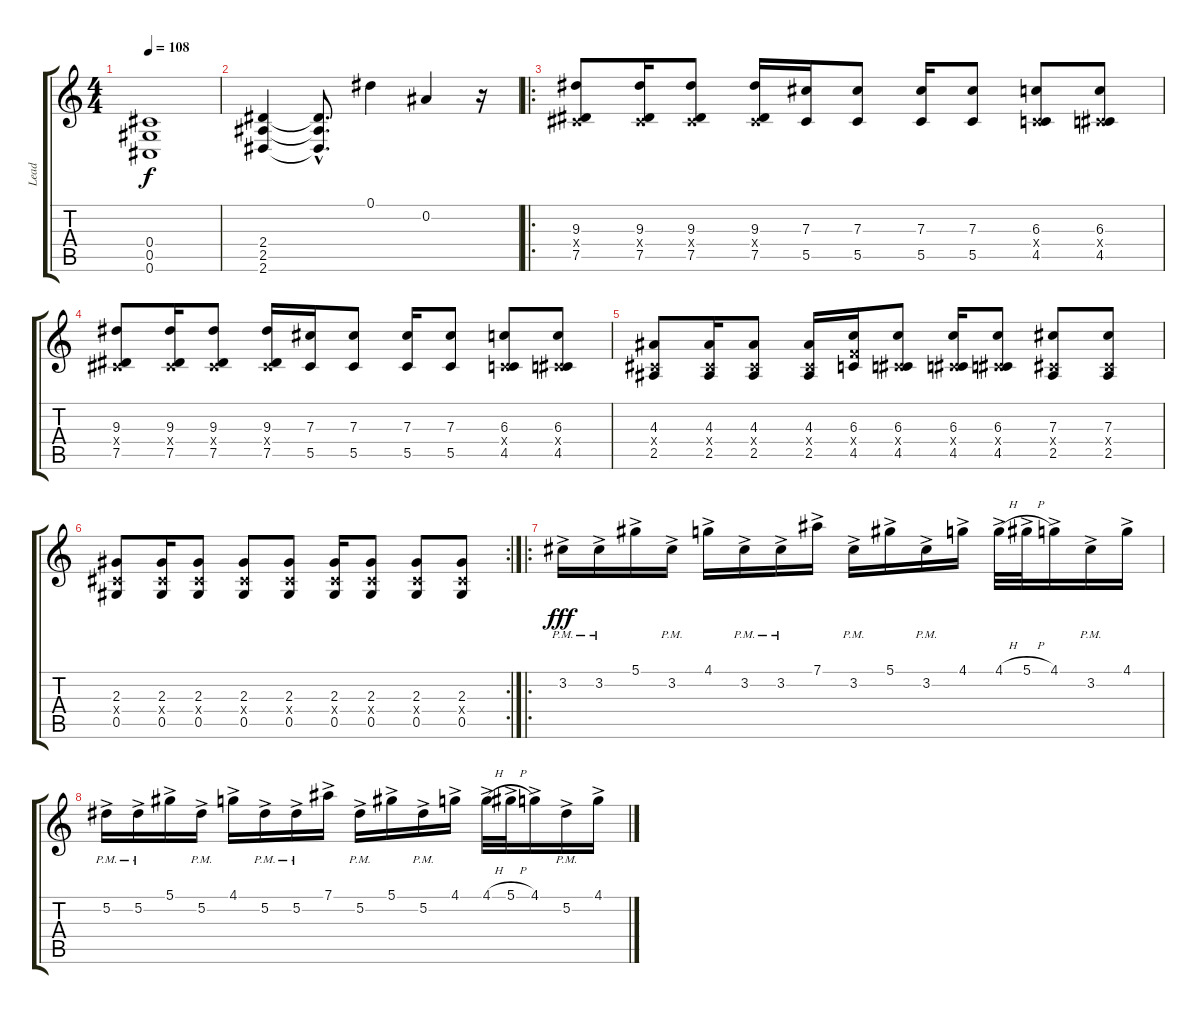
\track ("Lead" "Lead") {instrument distortionguitar}
\staff {score tabs}
\tuning (Eb4 Bb3 Gb3 Db3 Ab2 Db2) {hide}
\ts (4 4)
\tempo 108
\clef g2
\ks c
(0.4 0.5 0.6).1{dy f} |
(2.4 2.5 2.6).4 (2.4{hac t} 2.5{hac t} 2.6{hac t}).8{d} 0.1.4 0.2.4 r.16 |
\ro
(9.3 0.4{x} 7.5).8 (9.3 0.4{x} 7.5).16 (9.3 0.4{x} 7.5).8 (9.3 0.4{x} 7.5).16 (7.3 5.5).16 (7.3 5.5).8 (7.3 5.5).16 (7.3 5.5).8 (6.3 0.4{x} 4.5).8 (6.3 0.4{x} 4.5).8 |
(9.3 0.4{x} 7.5).8 (9.3 0.4{x} 7.5).16 (9.3 0.4{x} 7.5).8 (9.3 0.4{x} 7.5).16 (7.3 5.5).16 (7.3 5.5).8 (7.3 5.5).16 (7.3 5.5).8 (6.3 0.4{x} 4.5).8 (6.3 0.4{x} 4.5).8 |
(4.3 0.4{x} 2.5).8 (4.3 0.4{x} 2.5).16 (4.3 0.4{x} 2.5).8 (4.3 0.4{x} 2.5).16 (6.3 4.4{x} 4.5).16 (6.3 0.4{x} 4.5).8 (6.3 0.4{x} 4.5).16 (6.3 0.4{x} 4.5).8 (7.3 0.4{x} 2.5).8 (7.3 0.4{x} 2.5).8 |
\rc 2
(2.3 0.4{x} 0.5).8 (2.3 0.4{x} 0.5).16 (2.3 0.4{x} 0.5).8 (2.3 0.4{x} 0.5).8 (2.3 0.4{x} 0.5).8 (2.3 0.4{x} 0.5).16 (2.3 0.4{x} 0.5).8 (2.3 0.4{x} 0.5).8 (2.3 0.4{x} 0.5).8 |
\ro
3.2{ac pm}.16{dy fff} 3.2{ac pm}.16 5.1{ac}.16 3.2{ac pm}.16 4.1{ac}.16 3.2{ac pm}.16 3.2{ac pm}.16 7.1{ac}.16 3.2{ac pm}.16 5.1{ac}.16 3.2{ac pm}.16 4.1{ac}.16 4.1{h ac}.32 5.1{h ac}.32 4.1{ac}.16 3.2{ac pm}.16 4.1{ac}.16 |
5.2{ac pm}.16 5.2{ac pm}.16 5.1{ac}.16 5.2{ac pm}.16 4.1{ac}.16 5.2{ac pm}.16 5.2{ac pm}.16 7.1{ac}.16 5.2{ac pm}.16 5.1{ac}.16 5.2{ac pm}.16 4.1{ac}.16 4.1{h ac}.32 5.1{h ac}.32 4.1{ac}.16 5.2{ac pm}.16 4.1{ac}.16
